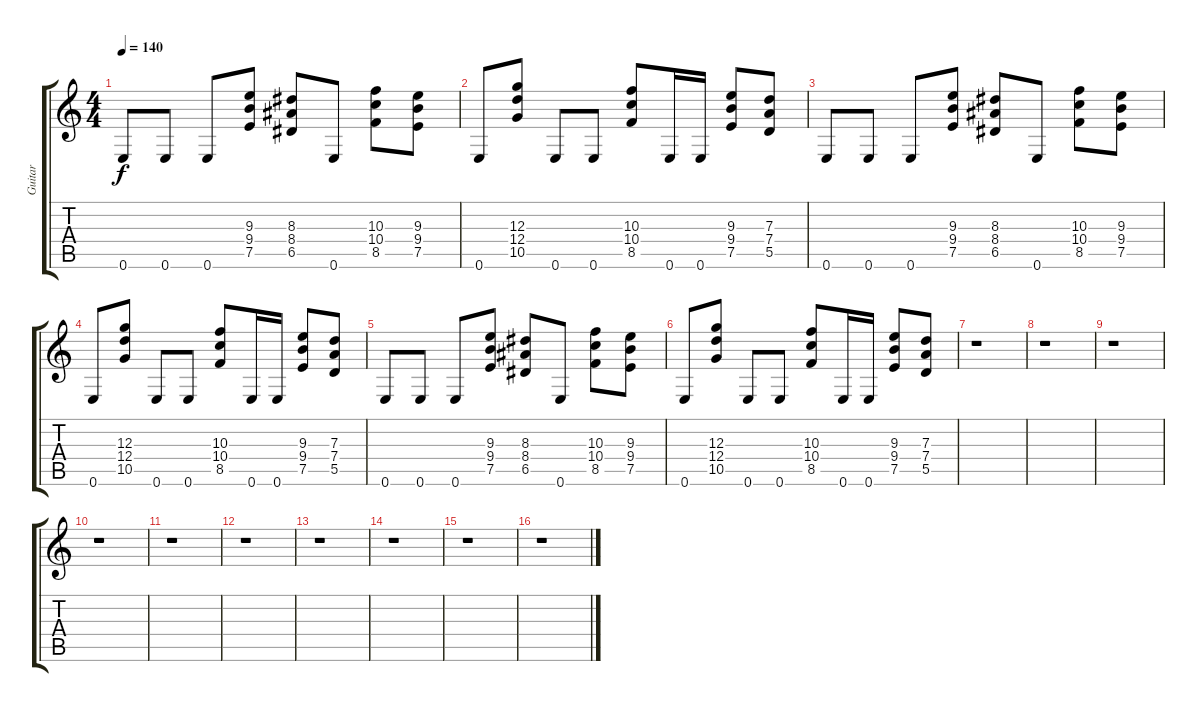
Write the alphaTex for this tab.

\track ("Guitar" "Guitar") {instrument overdrivenguitar}
\staff {score tabs}
\tuning (E4 B3 G3 D3 A2 E2) {hide}
\ts (4 4)
\tempo 140
\clef g2
\ks c
0.6.8{dy f} 0.6.8 0.6.8 (9.3 9.4 7.5).8 (8.3 8.4 6.5).8 0.6.8 (10.3 10.4 8.5).8 (9.3 9.4 7.5).8 |
0.6.8 (12.3 12.4 10.5).8 0.6.8 0.6.8 (10.3 10.4 8.5).8 0.6.16 0.6.16 (9.3 9.4 7.5).8 (7.3 7.4 5.5).8 |
0.6.8 0.6.8 0.6.8 (9.3 9.4 7.5).8 (8.3 8.4 6.5).8 0.6.8 (10.3 10.4 8.5).8 (9.3 9.4 7.5).8 |
0.6.8 (12.3 12.4 10.5).8 0.6.8 0.6.8 (10.3 10.4 8.5).8 0.6.16 0.6.16 (9.3 9.4 7.5).8 (7.3 7.4 5.5).8 |
0.6.8 0.6.8 0.6.8 (9.3 9.4 7.5).8 (8.3 8.4 6.5).8 0.6.8 (10.3 10.4 8.5).8 (9.3 9.4 7.5).8 |
0.6.8 (12.3 12.4 10.5).8 0.6.8 0.6.8 (10.3 10.4 8.5).8 0.6.16 0.6.16 (9.3 9.4 7.5).8 (7.3 7.4 5.5).8 |
r.1 |
r.1 |
r.1 |
r.1 |
r.1 |
r.1 |
r.1 |
r.1 |
r.1 |
r.1
